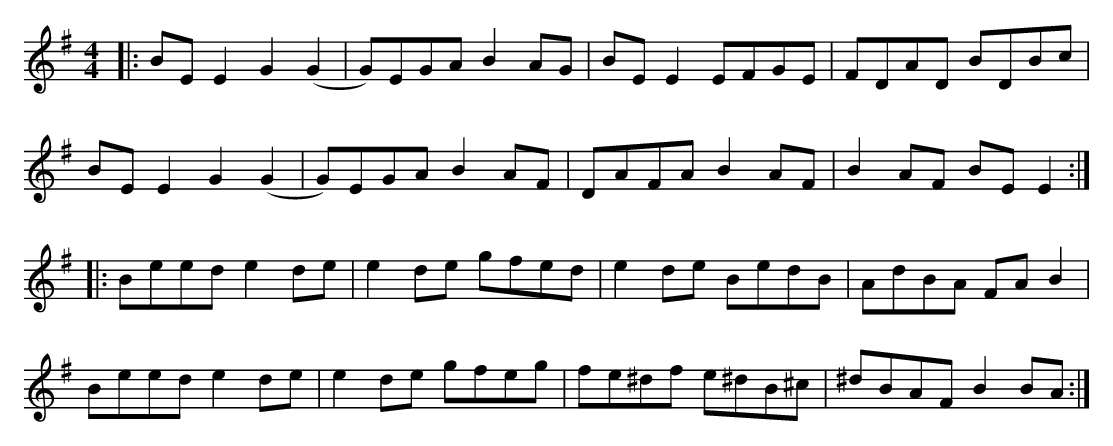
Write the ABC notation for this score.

X:1
M:4/4
K:Emin
|:BE E2 G2(G2|G)EGA B2AG|BE E2 EFGE|FDAD BDBc|
BE E2 G2(G2|G)EGA B2AF|DAFA B2AF|B2AF BE E2:|
|:Beed e2de|e2de gfed|e2de BedB|AdBA FAB2|
Beed e2de|e2de gfeg|fe^df e^dB^c|^dBAF B2BA:|
